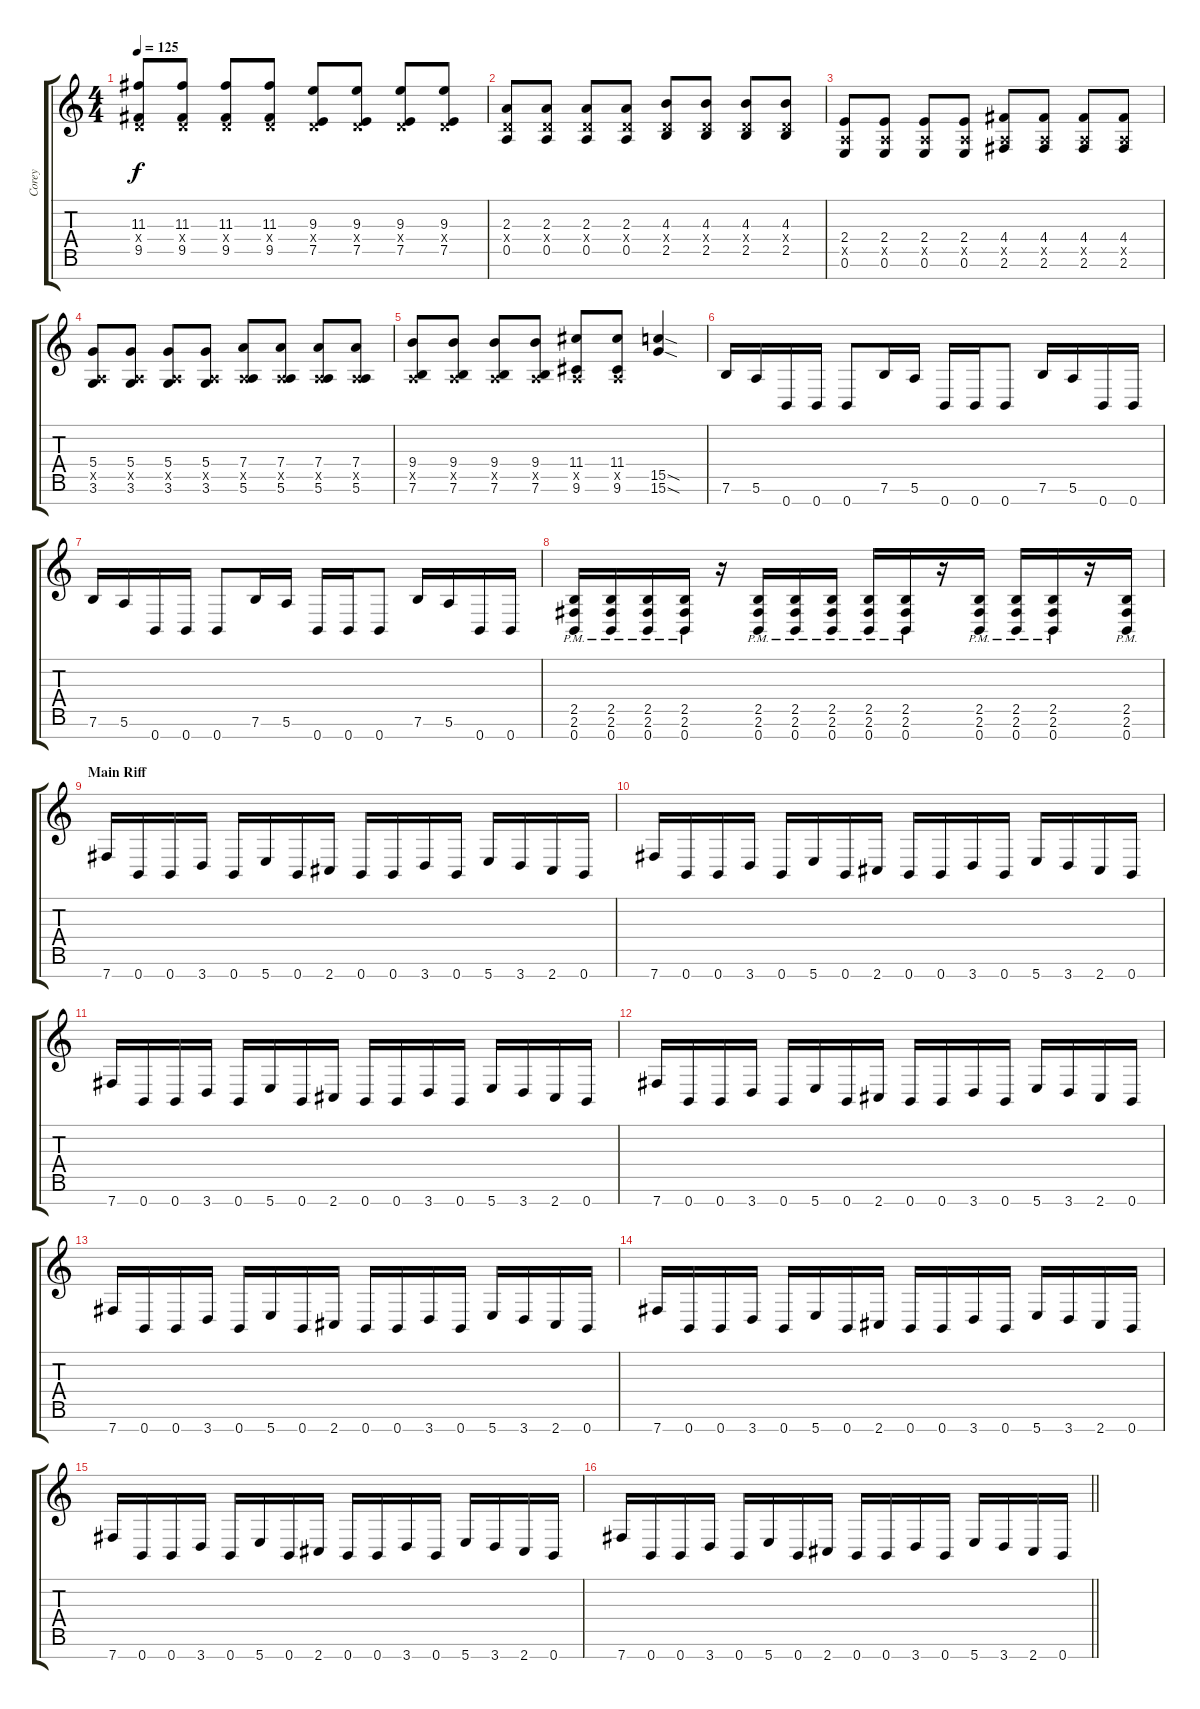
\track ("Corey" "Corey") {instrument distortionguitar}
\staff {score tabs}
\tuning (E4 B3 G3 D3 A2 E2 B1) {hide}
\ts (4 4)
\tempo 125
\clef g2
\ks c
(11.3 0.4{x} 9.5).8{dy f} (11.3 0.4{x} 9.5).8 (11.3 0.4{x} 9.5).8 (11.3 0.4{x} 9.5).8 (9.3 0.4{x} 7.5).8 (9.3 0.4{x} 7.5).8 (9.3 0.4{x} 7.5).8 (9.3 0.4{x} 7.5).8 |
(2.3 0.4{x} 0.5).8 (2.3 0.4{x} 0.5).8 (2.3 0.4{x} 0.5).8 (2.3 0.4{x} 0.5).8 (4.3 0.4{x} 2.5).8 (4.3 0.4{x} 2.5).8 (4.3 0.4{x} 2.5).8 (4.3 0.4{x} 2.5).8 |
(2.4 0.5{x} 0.6).8 (2.4 0.5{x} 0.6).8 (2.4 0.5{x} 0.6).8 (2.4 0.5{x} 0.6).8 (4.4 0.5{x} 2.6).8 (4.4 0.5{x} 2.6).8 (4.4 0.5{x} 2.6).8 (4.4 0.5{x} 2.6).8 |
(5.4 0.5{x} 3.6).8 (5.4 0.5{x} 3.6).8 (5.4 0.5{x} 3.6).8 (5.4 0.5{x} 3.6).8 (7.4 0.5{x} 5.6).8 (7.4 0.5{x} 5.6).8 (7.4 0.5{x} 5.6).8 (7.4 0.5{x} 5.6).8 |
(9.4 0.5{x} 7.6).8 (9.4 0.5{x} 7.6).8 (9.4 0.5{x} 7.6).8 (9.4 0.5{x} 7.6).8 (11.4 0.5{x} 9.6).8 (11.4 0.5{x} 9.6).8 (15.5{sod} 15.6{sod}).4 |
7.6.16 5.6.16 0.7.16 0.7.16 0.7.8 7.6.16 5.6.16 0.7.16 0.7.16 0.7.8 7.6.16 5.6.16 0.7.16 0.7.16 |
7.6.16 5.6.16 0.7.16 0.7.16 0.7.8 7.6.16 5.6.16 0.7.16 0.7.16 0.7.8 7.6.16 5.6.16 0.7.16 0.7.16 |
\section ("" "")
(2.5 2.6 0.7{pm}).16 (2.5 2.6 0.7{pm}).16 (2.5 2.6 0.7{pm}).16 (2.5 2.6 0.7{pm}).16 r.16 (2.5 2.6 0.7{pm}).16 (2.5 2.6 0.7{pm}).16 (2.5 2.6 0.7{pm}).16 (2.5 2.6 0.7{pm}).16 (2.5 2.6 0.7{pm}).16 r.16 (2.5 2.6 0.7{pm}).16 (2.5 2.6 0.7{pm}).16 (2.5 2.6 0.7{pm}).16 r.16 (2.5 2.6 0.7{pm}).16 |
\section ("" "Main Riff")
7.7.16 0.7.16 0.7.16 3.7.16 0.7.16 5.7.16 0.7.16 2.7.16 0.7.16 0.7.16 3.7.16 0.7.16 5.7.16 3.7.16 2.7.16 0.7.16 |
7.7.16 0.7.16 0.7.16 3.7.16 0.7.16 5.7.16 0.7.16 2.7.16 0.7.16 0.7.16 3.7.16 0.7.16 5.7.16 3.7.16 2.7.16 0.7.16 |
7.7.16 0.7.16 0.7.16 3.7.16 0.7.16 5.7.16 0.7.16 2.7.16 0.7.16 0.7.16 3.7.16 0.7.16 5.7.16 3.7.16 2.7.16 0.7.16 |
7.7.16 0.7.16 0.7.16 3.7.16 0.7.16 5.7.16 0.7.16 2.7.16 0.7.16 0.7.16 3.7.16 0.7.16 5.7.16 3.7.16 2.7.16 0.7.16 |
7.7.16 0.7.16 0.7.16 3.7.16 0.7.16 5.7.16 0.7.16 2.7.16 0.7.16 0.7.16 3.7.16 0.7.16 5.7.16 3.7.16 2.7.16 0.7.16 |
7.7.16 0.7.16 0.7.16 3.7.16 0.7.16 5.7.16 0.7.16 2.7.16 0.7.16 0.7.16 3.7.16 0.7.16 5.7.16 3.7.16 2.7.16 0.7.16 |
7.7.16 0.7.16 0.7.16 3.7.16 0.7.16 5.7.16 0.7.16 2.7.16 0.7.16 0.7.16 3.7.16 0.7.16 5.7.16 3.7.16 2.7.16 0.7.16 |
\barLineRight lightlight
7.7.16 0.7.16 0.7.16 3.7.16 0.7.16 5.7.16 0.7.16 2.7.16 0.7.16 0.7.16 3.7.16 0.7.16 5.7.16 3.7.16 2.7.16 0.7.16
